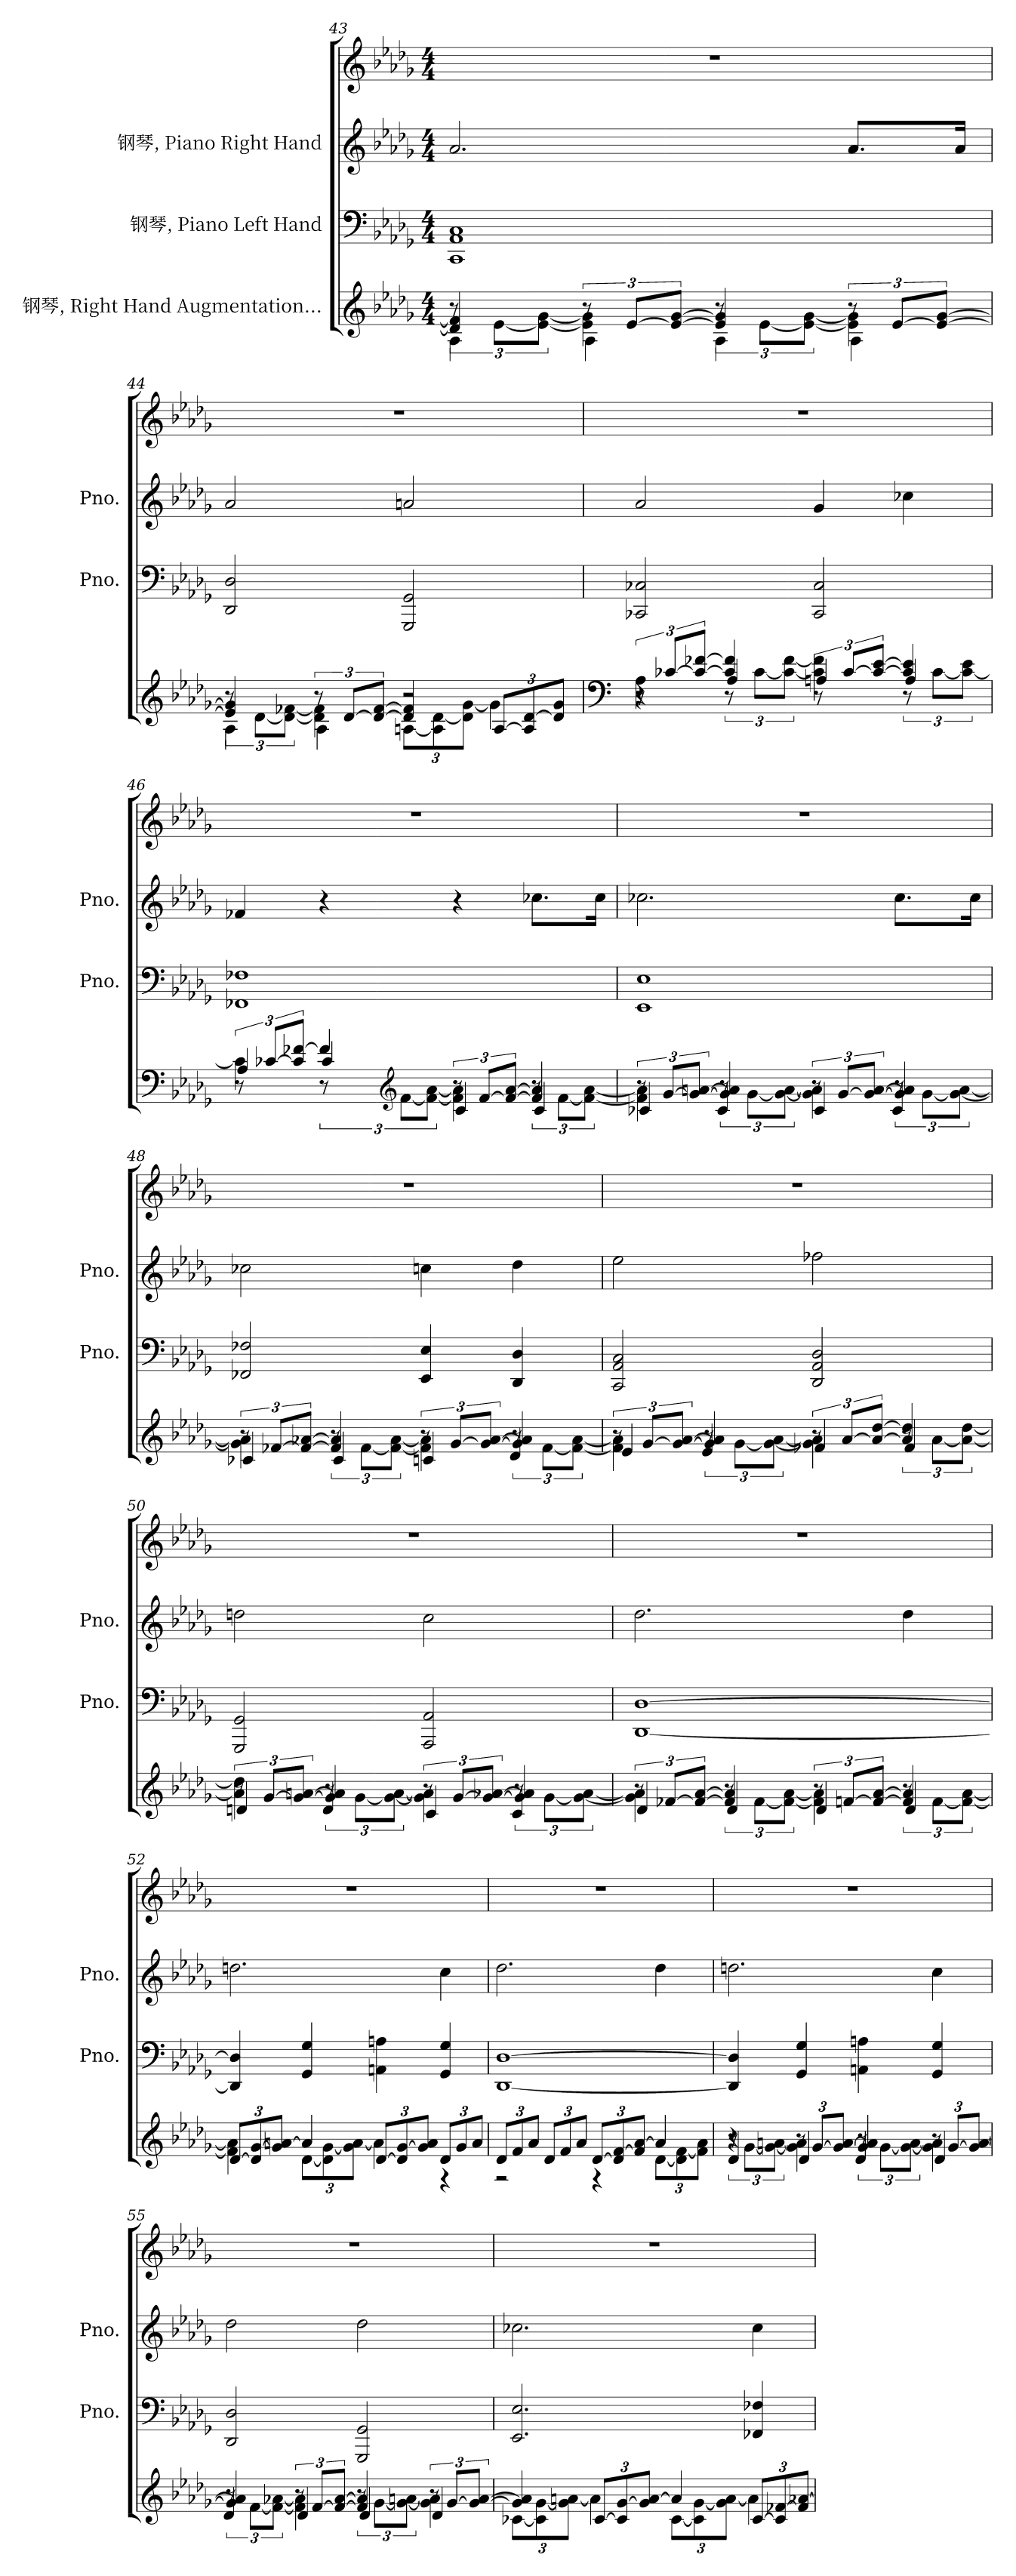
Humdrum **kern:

**kern	**kern	**kern	**kern
*part3	*part2	*part1	*part1
*staff4	*staff3	*staff2	*staff1
*I"钢琴, Right Hand Augmentation...	*I"钢琴, Piano Left Hand	*I"钢琴, Piano Right Hand	*
*	*I'Pno.	*I'Pno.	*
!!LO:LB:g=z
*clefG2	*clefF4	*clefG2	*clefG2
*k[b-e-a-d-g-]	*k[b-e-a-d-g-]	*k[b-e-a-d-g-]	*k[b-e-a-d-g-]
*M4/4	*M4/4	*M4/4	*M4/4
=43	=43	=43	=43
*^	*	*	*
*	*^	*	*	*
4d-/] 4f-/]	12r	4A-\	1CC 1AA- 1C	2.a-/	1r
.	[12e-\L	.	.	.	.
.	12e-\_ [12g-\J	.	.	.	.
12r	4e-\] 4g-\]	4A-\	.	.	.
[12e-/L	.	.	.	.	.
12e-/_ [12g-/J	.	.	.	.	.
4e-/] 4g-/]	12r	4A-\	.	.	.
.	[12e-\L	.	.	.	.
.	12e-\_ [12g-\J	.	.	.	.
12r	4e-\] 4g-\]	4A-\	.	8.a-/L	.
[12e-/L	.	.	.	.	.
12e-/_ [12g-/J	.	.	.	.	.
.	.	.	.	16a-/Jk	.
=44	=44	=44	=44	=44	=44
4e-/] 4g-/]	12r	4A-\	2DD-/ 2D-/	2a-/	1r
.	[12d-\L	.	.	.	.
.	12d-\_ [12f-X\J	.	.	.	.
12r	4d-\] 4f-\]	4A-\	.	.	.
[12d-/L	.	.	.	.	.
12d-/_ [12f-/J	.	.	.	.	.
*	*Xbrackettup	*	*	*	*
4d-/] 4f-/]	[12An\L	2r	2GGG-/ 2GG-/	2an/	.
.	12A\] [12d-\	.	.	.	.
.	12d-\] [12g-\J	.	.	.	.
[12A/L	4g-\]	.	.	.	.
12A/] [12d-/	.	.	.	.	.
12d-/] 12g-/J	.	.	.	.	.
!!LO:PB:g=z
=45	=45	=45	=45	=45	=45
*clefF4	*	*	*	*	*
*brackettup	*	*	*	*	*
12r	4A-\	4r	2CC-X/ 2C-X/	2a-/	1r
[12c-X/L	.	.	.	.	.
12c-/_ [12f-X/J	.	.	.	.	.
4c-/] 4f-/]	12r	4A-/	.	.	.
.	[12c-\L	.	.	.	.
.	12c-\_ [12f-\J	.	.	.	.
12r	4c-\] 4f-\]	4An/	2CC-/ 2C-/	4g-/	.
[12c-/L	.	.	.	.	.
12c-/_ [12e-/J	.	.	.	.	.
4c-/] 4e-/]	12r	4A/	.	4cc-X\	.
.	[12c-\L	.	.	.	.
.	12c-\_ 12e-\J	.	.	.	.
=46	=46	=46	=46	=46	=46
12r	4c-\]	4A-/	1FF-X 1F-X	4f-X/	1r
[12c-X/L	.	.	.	.	.
12c-/] [12f-X/J	.	.	.	.	.
4f-/]	12r	4c-/	.	4r	.
*clefG2	*	*	*	*	*
.	[12f-\L	.	.	.	.
.	12f-\_ [12a-\J	.	.	.	.
12r	4f-\] 4a-\]	4c-/	.	4r	.
[12f-/L	.	.	.	.	.
12f-/_ [12a-/J	.	.	.	.	.
4f-/] 4a-/]	12r	4c-/	.	8.cc-X\L	.
.	[12f-\L	.	.	.	.
.	12f-\_ [12a-\J	.	.	.	.
.	.	.	.	16cc-\Jk	.
!!LO:LB:g=z
=47	=47	=47	=47	=47	=47
*	*	*	*	*	*MM54
12r	4f-\] 4a-\]	4c-X/	1EE- 1E-	2.cc-X\	1r
[12g-/L	.	.	.	.	.
12g-/_ [12an/J	.	.	.	.	.
4g-/] 4a/]	12r	4c-/	.	.	.
.	[12g-\L	.	.	.	.
.	12g-\_ [12a\J	.	.	.	.
12r	4g-\] 4a\]	4c-/	.	.	.
[12g-/L	.	.	.	.	.
12g-/_ [12a/J	.	.	.	.	.
4g-/] 4a/]	12r	4c-/	.	8.cc-\L	.
.	[12g-\L	.	.	.	.
.	12g-\_ [12a\J	.	.	.	.
.	.	.	.	16cc-\Jk	.
=48	=48	=48	=48	=48	=48
*	*	*	*	*	*MM53
12r	4g-\] 4a\]	4c-X/	2FF-X/ 2F-X/	2cc-X\	1r
[12f-X/L	.	.	.	.	.
12f-/_ [12a-X/J	.	.	.	.	.
4f-/] 4a-/]	12r	4c-/	.	.	.
.	[12f-\L	.	.	.	.
.	12f-\_ [12a-\J	.	.	.	.
12r	4f-\] 4a-\]	4cn/	4EE-/ 4E-/	4ccn\	.
[12g-/L	.	.	.	.	.
12g-/_ [12a-/J	.	.	.	.	.
4g-/] 4a-/]	12r	4d-/	4DD-/ 4D-/	4dd-\	.
.	[12f-\L	.	.	.	.
.	12f-\_ [12a-\J	.	.	.	.
!!LO:LB:g=z
=49	=49	=49	=49	=49	=49
*	*	*	*	*	*MM52
12r	4f-\] 4a-\]	4e-/	2CC/ 2AA-/ 2C/	2ee-\	1r
[12g-/L	.	.	.	.	.
12g-/_ [12a-/J	.	.	.	.	.
4g-/] 4a-/]	12r	4e-/	.	.	.
.	[12g-\L	.	.	.	.
.	12g-\_ [12a-\J	.	.	.	.
12r	4g-\] 4a-\]	4f-X/	2DD-/ 2AA-/ 2D-/	2ff-X\	.
[12a-/L	.	.	.	.	.
12a-/_ [12dd-/J	.	.	.	.	.
4a-/] 4dd-/]	12r	4f-/	.	.	.
.	[12a-\L	.	.	.	.
.	12a-\_ [12dd-\J	.	.	.	.
=50	=50	=50	=50	=50	=50
12r	4a-\] 4dd-\]	4dn/	2GGG-/ 2GG-/	2ddn\	1r
[12g-/L	.	.	.	.	.
12g-/_ [12an/J	.	.	.	.	.
4g-/] 4a/]	12r	4d/	.	.	.
.	[12g-\L	.	.	.	.
.	12g-\_ [12a\J	.	.	.	.
12r	4g-\] 4a\]	4c/	2AAA-/ 2AA-/	2cc\	.
[12g-/L	.	.	.	.	.
12g-/_ [12a-X/J	.	.	.	.	.
4g-/] 4a-/]	12r	4c/	.	.	.
.	[12g-\L	.	.	.	.
.	12g-\_ [12a-\J	.	.	.	.
!!LO:PB:g=z
=51	=51	=51	=51	=51	=51
12r	4g-\] 4a-\]	4d-/	[1DD- [1D-	2.dd-\	1r
[12f-X/L	.	.	.	.	.
12f-/_ [12a-/J	.	.	.	.	.
4f-/] 4a-/]	12r	4d-/	.	.	.
.	[12f-\L	.	.	.	.
.	12f-\_ [12a-\J	.	.	.	.
12r	4f-\] 4a-\]	4d-/	.	.	.
[12fn/L	.	.	.	.	.
12f/_ [12a-/J	.	.	.	.	.
4f/] 4a-/]	12r	4d-/	.	4dd-\	.
.	[12f\L	.	.	.	.
.	12f\_ [12a-\J	.	.	.	.
*v	*v	*v	*	*	*
=52	=52	=52	=52
*Xbrackettup	*	*	*
*^	*	*	*
[12d-/L	4f\] 4a-\]	4DD-/] 4D-/]	2.ddn\	1r
12d-/] [12g-/	.	.	.	.
12g-/] [12an/J	.	.	.	.
4a/]	[12d-\L	4GG-/ 4G-/	.	.
.	12d-\] [12g-\	.	.	.
.	12g-\] [12a\J	.	.	.
[12d-/L	4a\]	4AAn\ 4An\	.	.
12d-/] [12g-/	.	.	.	.
12g-/] 12a/J	.	.	.	.
12d-/L	4r	4GG-/ 4G-/	4cc\	.
12g-/	.	.	.	.
12a/J	.	.	.	.
!!LO:LB:g=z
=53	=53	=53	=53	=53
12d-/L	2r	[1DD- [1D-	2.dd-\	1r
12f/	.	.	.	.
12a-/J	.	.	.	.
12d-/L	.	.	.	.
12f/	.	.	.	.
12a-/J	.	.	.	.
[12d-/L	4r	.	.	.
12d-/] [12f/	.	.	.	.
12f/] [12a-/J	.	.	.	.
4a-/]	[12d-\L	.	4dd-\	.
.	12d-\] [12f\	.	.	.
.	12f\] 12a-\J	.	.	.
=54	=54	=54	=54	=54
*	*brackettup	*	*	*
*	*^	*	*	*
4d-/	12r	4r	4DD-/] 4D-/]	2.ddn\	1r
.	[12g-\L	.	.	.	.
.	12g-\_ [12an\J	.	.	.	.
12r	4g-\] 4a\]	4d-/	4GG-/ 4G-/	.	.
[12g-/L	.	.	.	.	.
12g-/_ [12a/J	.	.	.	.	.
4g-/] 4a/]	12r	4d-/	4AAn\ 4An\	.	.
.	[12g-\L	.	.	.	.
.	12g-\_ [12a\J	.	.	.	.
12r	4g-\] 4a\]	4d-/	4GG-/ 4G-/	4cc\	.
[12g-/L	.	.	.	.	.
12g-/_ [12a/J	.	.	.	.	.
!!LO:LB:g=z
=55	=55	=55	=55	=55	=55
4g-/] 4a/]	12r	4d-/	2DD-/ 2D-/	2dd-\	1r
.	[12f\L	.	.	.	.
.	12f\_ [12a-X\J	.	.	.	.
12r	4f\] 4a-\]	4d-/	.	.	.
[12f/L	.	.	.	.	.
12f/_ [12a-/J	.	.	.	.	.
4f/] 4a-/]	12r	4d-/	2GGG-/ 2GG-/	2dd-\	.
.	[12g-\L	.	.	.	.
.	12g-\_ [12an\J	.	.	.	.
12r	4g-\] 4a\]	4d-/	.	.	.
[12g-/L	.	.	.	.	.
12g-/_ [12a/J	.	.	.	.	.
*	*v	*v	*	*	*
!!LO:PB:g=z
=56	=56	=56	=56	=56
*	*Xbrackettup	*	*	*
4g-/] 4a/]	[12c-X\L	2.EE-/ 2.E-/	2.cc-X\	1r
.	12c-\] [12g-\	.	.	.
.	12g-\] [12an\J	.	.	.
[12c-/L	4a\]	.	.	.
12c-/] [12g-/	.	.	.	.
12g-/] [12a/J	.	.	.	.
4a/]	[12c-\L	.	.	.
.	12c-\] [12g-\	.	.	.
.	12g-\] [12a\J	.	.	.
[12c-/L	4a\]	4FF-X/ 4F-X/	4cc-\	.
12c-/] [12f-X/	.	.	.	.
12f-/] [12a-X/J	.	.	.	.
*v	*v	*	*	*
=	=	=	=
*-	*-	*-	*-
